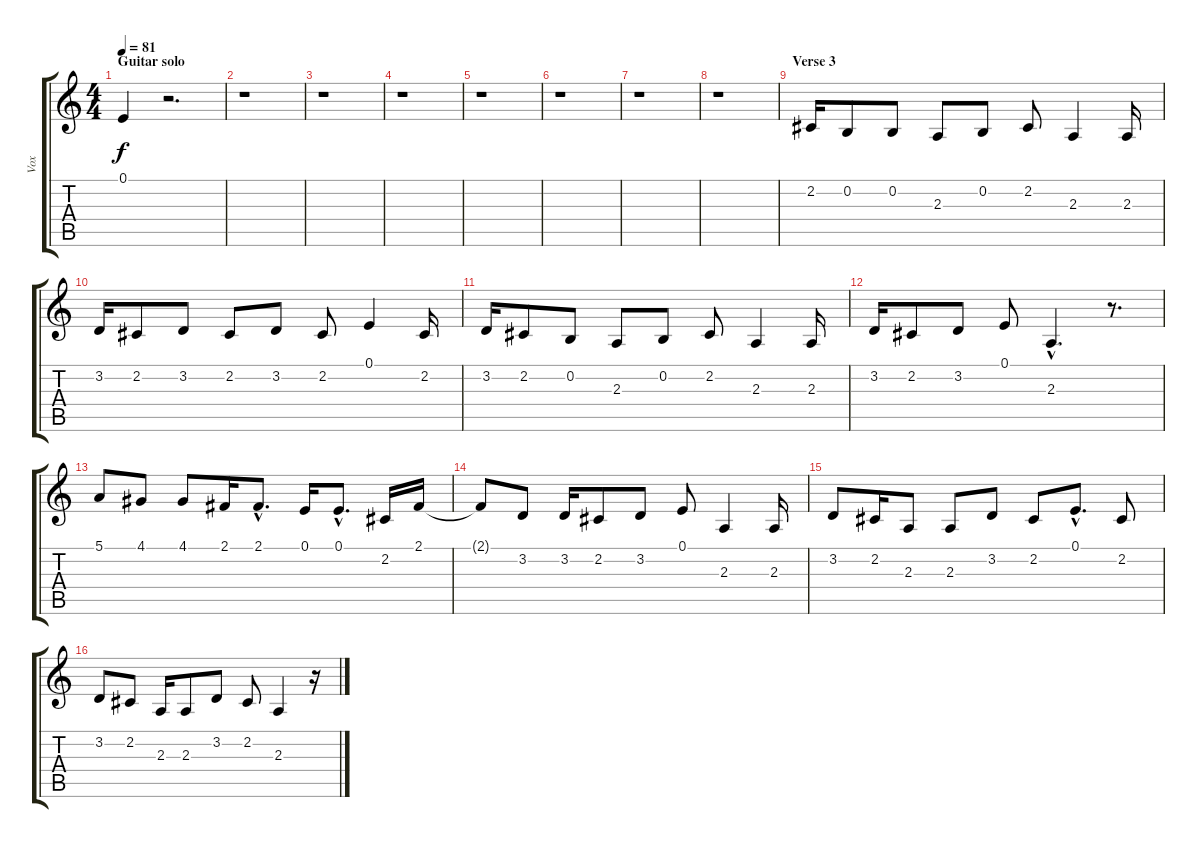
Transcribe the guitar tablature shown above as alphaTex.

\track ("Vox" "Vox") {instrument bassoon}
\staff {score tabs}
\tuning (E4 B3 G3 D3 A2 E2) {hide}
\ts (4 4)
\section ("" "Guitar solo")
\tempo 81
\clef g2
\ks c
0.1{t}.4{dy f} r.2{d} |
r.1 |
r.1 |
r.1 |
r.1 |
r.1 |
r.1 |
r.1 |
\section ("" "Verse 3")
2.2.16 0.2.8 0.2.8 2.3.8 0.2.8 2.2.8 2.3.4 2.3.16 |
3.2.16 2.2.8 3.2.8 2.2.8 3.2.8 2.2.8 0.1.4 2.2.16 |
3.2.16 2.2.8 0.2.8 2.3.8 0.2.8 2.2.8 2.3.4 2.3.16 |
3.2.16 2.2.8 3.2.8 0.1.8 2.3{hac}.4{d} r.8{d} |
5.1.8 4.1.8 4.1.8 2.1.16 2.1{hac}.8{d} 0.1.16 0.1{hac}.8{d} 2.2.16 2.1.16 |
2.1{t}.8 3.2.8 3.2.16 2.2.8 3.2.8 0.1.8 2.3.4 2.3.16 |
3.2.8 2.2.16 2.3.8 2.3.8 3.2.8 2.2.8 0.1{hac}.8{d} 2.2.8 |
3.2.8 2.2.8 2.3.16 2.3.8 3.2.8 2.2.8 2.3.4 r.16
